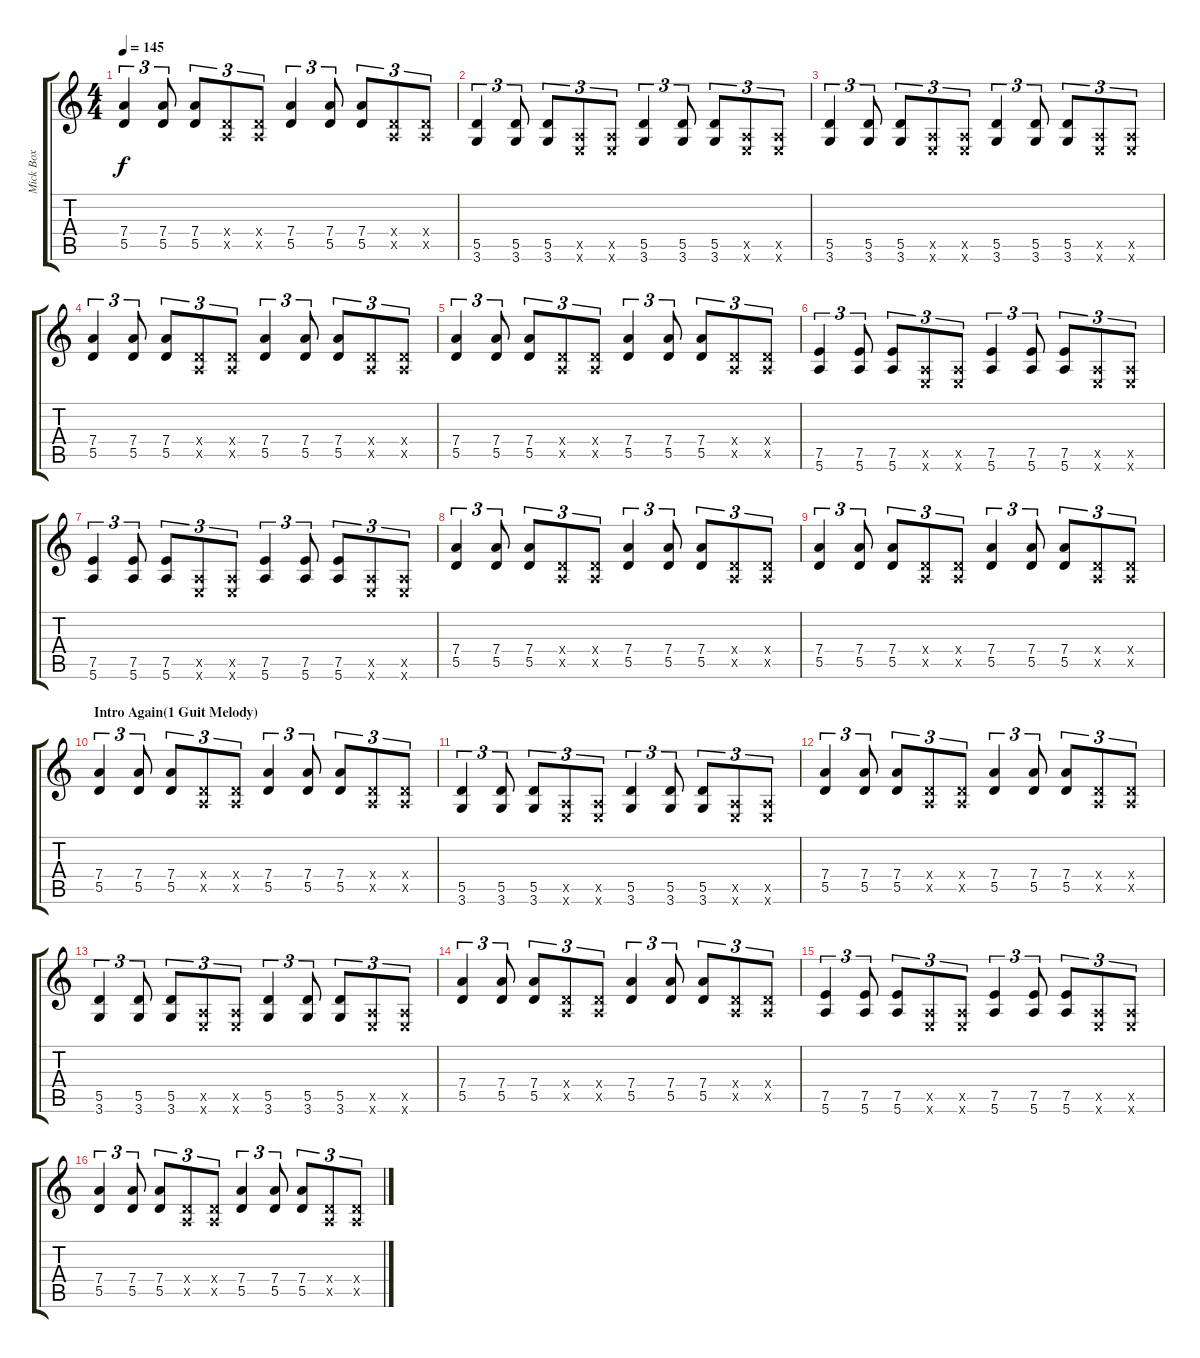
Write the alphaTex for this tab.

\track ("Mick Box" "Mick Box") {instrument overdrivenguitar}
\staff {score tabs}
\tuning (E4 B3 G3 D3 A2 E2) {hide}
\ts (4 4)
\tempo 145
\clef g2
\ks c
(7.4 5.5).4{tu (3 2) dy f} (7.4 5.5).8{tu (3 2)} (7.4 5.5).8{tu (3 2)} (0.4{x} 0.5{x}).8{tu (3 2)} (0.4{x} 0.5{x}).8{tu (3 2)} (7.4 5.5).4{tu (3 2)} (7.4 5.5).8{tu (3 2)} (7.4 5.5).8{tu (3 2)} (0.4{x} 0.5{x}).8{tu (3 2)} (0.4{x} 0.5{x}).8{tu (3 2)} |
(5.5 3.6).4{tu (3 2)} (5.5 3.6).8{tu (3 2)} (5.5 3.6).8{tu (3 2)} (0.5{x} 0.6{x}).8{tu (3 2)} (0.5{x} 0.6{x}).8{tu (3 2)} (5.5 3.6).4{tu (3 2)} (5.5 3.6).8{tu (3 2)} (5.5 3.6).8{tu (3 2)} (0.5{x} 0.6{x}).8{tu (3 2)} (0.5{x} 0.6{x}).8{tu (3 2)} |
(5.5 3.6).4{tu (3 2)} (5.5 3.6).8{tu (3 2)} (5.5 3.6).8{tu (3 2)} (0.5{x} 0.6{x}).8{tu (3 2)} (0.5{x} 0.6{x}).8{tu (3 2)} (5.5 3.6).4{tu (3 2)} (5.5 3.6).8{tu (3 2)} (5.5 3.6).8{tu (3 2)} (0.5{x} 0.6{x}).8{tu (3 2)} (0.5{x} 0.6{x}).8{tu (3 2)} |
(7.4 5.5).4{tu (3 2)} (7.4 5.5).8{tu (3 2)} (7.4 5.5).8{tu (3 2)} (0.4{x} 0.5{x}).8{tu (3 2)} (0.4{x} 0.5{x}).8{tu (3 2)} (7.4 5.5).4{tu (3 2)} (7.4 5.5).8{tu (3 2)} (7.4 5.5).8{tu (3 2)} (0.4{x} 0.5{x}).8{tu (3 2)} (0.4{x} 0.5{x}).8{tu (3 2)} |
(7.4 5.5).4{tu (3 2)} (7.4 5.5).8{tu (3 2)} (7.4 5.5).8{tu (3 2)} (0.4{x} 0.5{x}).8{tu (3 2)} (0.4{x} 0.5{x}).8{tu (3 2)} (7.4 5.5).4{tu (3 2)} (7.4 5.5).8{tu (3 2)} (7.4 5.5).8{tu (3 2)} (0.4{x} 0.5{x}).8{tu (3 2)} (0.4{x} 0.5{x}).8{tu (3 2)} |
(7.5 5.6).4{tu (3 2)} (7.5 5.6).8{tu (3 2)} (7.5 5.6).8{tu (3 2)} (0.5{x} 0.6{x}).8{tu (3 2)} (0.5{x} 0.6{x}).8{tu (3 2)} (7.5 5.6).4{tu (3 2)} (7.5 5.6).8{tu (3 2)} (7.5 5.6).8{tu (3 2)} (0.5{x} 0.6{x}).8{tu (3 2)} (0.5{x} 0.6{x}).8{tu (3 2)} |
(7.5 5.6).4{tu (3 2)} (7.5 5.6).8{tu (3 2)} (7.5 5.6).8{tu (3 2)} (0.5{x} 0.6{x}).8{tu (3 2)} (0.5{x} 0.6{x}).8{tu (3 2)} (7.5 5.6).4{tu (3 2)} (7.5 5.6).8{tu (3 2)} (7.5 5.6).8{tu (3 2)} (0.5{x} 0.6{x}).8{tu (3 2)} (0.5{x} 0.6{x}).8{tu (3 2)} |
(7.4 5.5).4{tu (3 2)} (7.4 5.5).8{tu (3 2)} (7.4 5.5).8{tu (3 2)} (0.4{x} 0.5{x}).8{tu (3 2)} (0.4{x} 0.5{x}).8{tu (3 2)} (7.4 5.5).4{tu (3 2)} (7.4 5.5).8{tu (3 2)} (7.4 5.5).8{tu (3 2)} (0.4{x} 0.5{x}).8{tu (3 2)} (0.4{x} 0.5{x}).8{tu (3 2)} |
(7.4 5.5).4{tu (3 2)} (7.4 5.5).8{tu (3 2)} (7.4 5.5).8{tu (3 2)} (0.4{x} 0.5{x}).8{tu (3 2)} (0.4{x} 0.5{x}).8{tu (3 2)} (7.4 5.5).4{tu (3 2)} (7.4 5.5).8{tu (3 2)} (7.4 5.5).8{tu (3 2)} (0.4{x} 0.5{x}).8{tu (3 2)} (0.4{x} 0.5{x}).8{tu (3 2)} |
\section ("" "Intro Again(1 Guit Melody)")
(7.4 5.5).4{tu (3 2)} (7.4 5.5).8{tu (3 2)} (7.4 5.5).8{tu (3 2)} (0.4{x} 0.5{x}).8{tu (3 2)} (0.4{x} 0.5{x}).8{tu (3 2)} (7.4 5.5).4{tu (3 2)} (7.4 5.5).8{tu (3 2)} (7.4 5.5).8{tu (3 2)} (0.4{x} 0.5{x}).8{tu (3 2)} (0.4{x} 0.5{x}).8{tu (3 2)} |
(5.5 3.6).4{tu (3 2)} (5.5 3.6).8{tu (3 2)} (5.5 3.6).8{tu (3 2)} (0.5{x} 0.6{x}).8{tu (3 2)} (0.5{x} 0.6{x}).8{tu (3 2)} (5.5 3.6).4{tu (3 2)} (5.5 3.6).8{tu (3 2)} (5.5 3.6).8{tu (3 2)} (0.5{x} 0.6{x}).8{tu (3 2)} (0.5{x} 0.6{x}).8{tu (3 2)} |
(7.4 5.5).4{tu (3 2)} (7.4 5.5).8{tu (3 2)} (7.4 5.5).8{tu (3 2)} (0.4{x} 0.5{x}).8{tu (3 2)} (0.4{x} 0.5{x}).8{tu (3 2)} (7.4 5.5).4{tu (3 2)} (7.4 5.5).8{tu (3 2)} (7.4 5.5).8{tu (3 2)} (0.4{x} 0.5{x}).8{tu (3 2)} (0.4{x} 0.5{x}).8{tu (3 2)} |
(5.5 3.6).4{tu (3 2)} (5.5 3.6).8{tu (3 2)} (5.5 3.6).8{tu (3 2)} (0.5{x} 0.6{x}).8{tu (3 2)} (0.5{x} 0.6{x}).8{tu (3 2)} (5.5 3.6).4{tu (3 2)} (5.5 3.6).8{tu (3 2)} (5.5 3.6).8{tu (3 2)} (0.5{x} 0.6{x}).8{tu (3 2)} (0.5{x} 0.6{x}).8{tu (3 2)} |
(7.4 5.5).4{tu (3 2)} (7.4 5.5).8{tu (3 2)} (7.4 5.5).8{tu (3 2)} (0.4{x} 0.5{x}).8{tu (3 2)} (0.4{x} 0.5{x}).8{tu (3 2)} (7.4 5.5).4{tu (3 2)} (7.4 5.5).8{tu (3 2)} (7.4 5.5).8{tu (3 2)} (0.4{x} 0.5{x}).8{tu (3 2)} (0.4{x} 0.5{x}).8{tu (3 2)} |
(7.5 5.6).4{tu (3 2)} (7.5 5.6).8{tu (3 2)} (7.5 5.6).8{tu (3 2)} (0.5{x} 0.6{x}).8{tu (3 2)} (0.5{x} 0.6{x}).8{tu (3 2)} (7.5 5.6).4{tu (3 2)} (7.5 5.6).8{tu (3 2)} (7.5 5.6).8{tu (3 2)} (0.5{x} 0.6{x}).8{tu (3 2)} (0.5{x} 0.6{x}).8{tu (3 2)} |
(7.4 5.5).4{tu (3 2)} (7.4 5.5).8{tu (3 2)} (7.4 5.5).8{tu (3 2)} (0.4{x} 0.5{x}).8{tu (3 2)} (0.4{x} 0.5{x}).8{tu (3 2)} (7.4 5.5).4{tu (3 2)} (7.4 5.5).8{tu (3 2)} (7.4 5.5).8{tu (3 2)} (0.4{x} 0.5{x}).8{tu (3 2)} (0.4{x} 0.5{x}).8{tu (3 2)}
